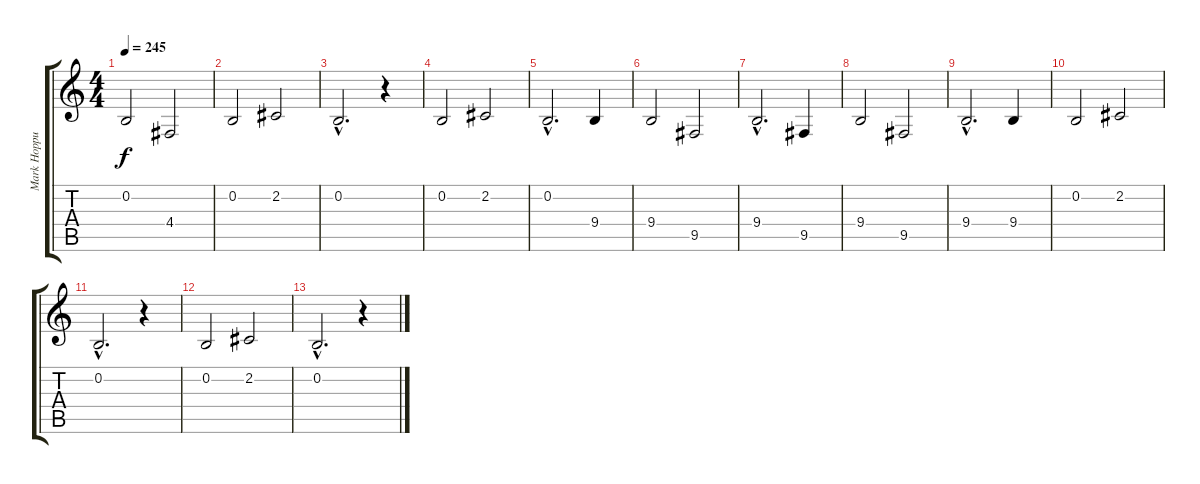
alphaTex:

\track ("Mark Hoppus - 2da Voz" "Mark Hoppu") {instrument tenorsax}
\staff {score tabs}
\tuning (E4 B3 G3 D3 A2 E2) {hide}
\ts (4 4)
\tempo 245
\clef g2
\ks c
0.2.2{dy f} 4.4.2 |
0.2.2 2.2.2 |
0.2{hac}.2{d} r.4 |
0.2.2 2.2.2 |
0.2{hac}.2{d} 9.4.4 |
9.4.2 9.5.2 |
9.4{hac}.2{d} 9.5.4 |
9.4.2 9.5.2 |
9.4{hac}.2{d} 9.4.4 |
0.2.2 2.2.2 |
0.2{hac}.2{d} r.4 |
0.2.2 2.2.2 |
0.2{hac}.2{d} r.4
